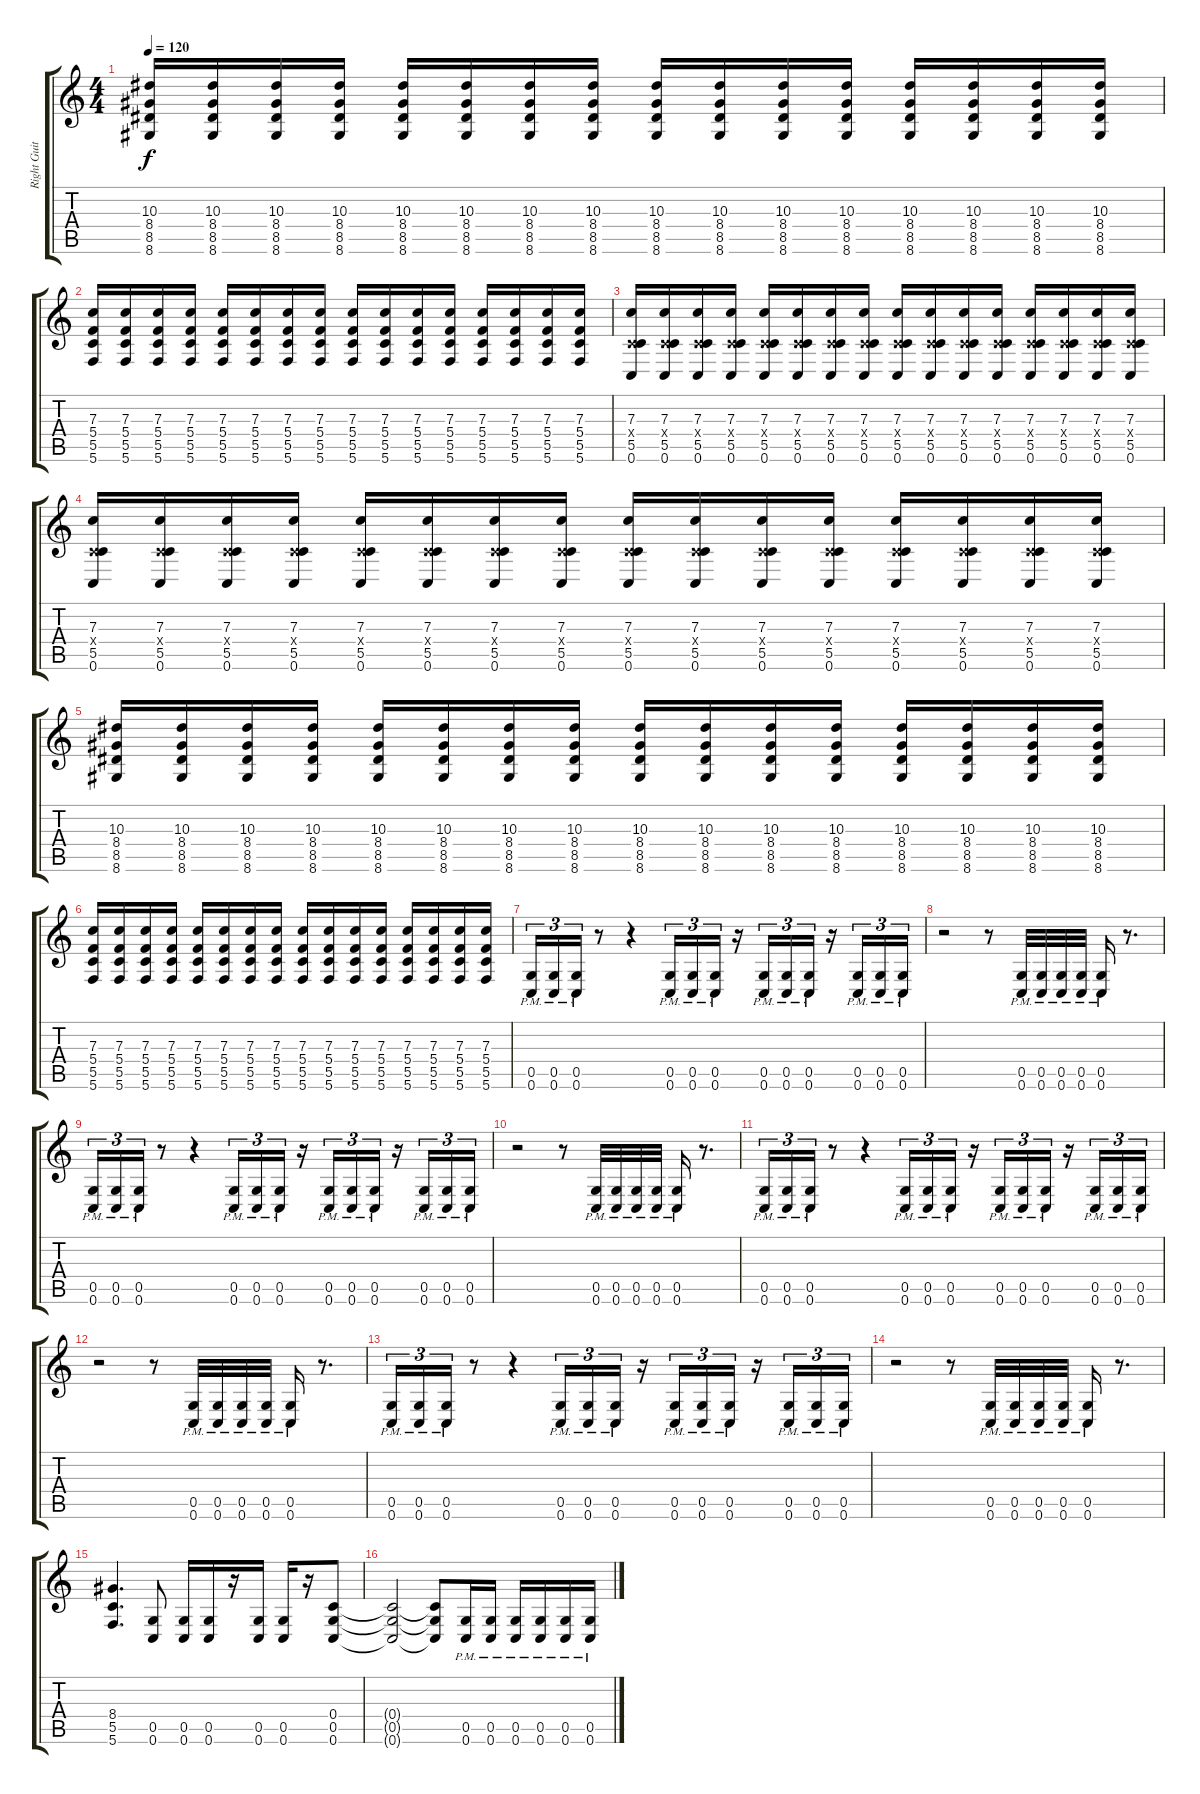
\track ("Right Guitar" "Right Guit") {instrument distortionguitar}
\staff {score tabs}
\tuning (D4 A3 F3 C3 G2 C2) {hide}
\ts (4 4)
\tempo 120
\clef g2
\ks c
(10.3 8.4 8.5 8.6).16{dy f} (10.3 8.4 8.5 8.6).16 (10.3 8.4 8.5 8.6).16 (10.3 8.4 8.5 8.6).16 (10.3 8.4 8.5 8.6).16 (10.3 8.4 8.5 8.6).16 (10.3 8.4 8.5 8.6).16 (10.3 8.4 8.5 8.6).16 (10.3 8.4 8.5 8.6).16 (10.3 8.4 8.5 8.6).16 (10.3 8.4 8.5 8.6).16 (10.3 8.4 8.5 8.6).16 (10.3 8.4 8.5 8.6).16 (10.3 8.4 8.5 8.6).16 (10.3 8.4 8.5 8.6).16 (10.3 8.4 8.5 8.6).16 |
(7.3 5.4 5.5 5.6).16 (7.3 5.4 5.5 5.6).16 (7.3 5.4 5.5 5.6).16 (7.3 5.4 5.5 5.6).16 (7.3 5.4 5.5 5.6).16 (7.3 5.4 5.5 5.6).16 (7.3 5.4 5.5 5.6).16 (7.3 5.4 5.5 5.6).16 (7.3 5.4 5.5 5.6).16 (7.3 5.4 5.5 5.6).16 (7.3 5.4 5.5 5.6).16 (7.3 5.4 5.5 5.6).16 (7.3 5.4 5.5 5.6).16 (7.3 5.4 5.5 5.6).16 (7.3 5.4 5.5 5.6).16 (7.3 5.4 5.5 5.6).16 |
(7.3 0.4{x} 5.5 0.6).16 (7.3 0.4{x} 5.5 0.6).16 (7.3 0.4{x} 5.5 0.6).16 (7.3 0.4{x} 5.5 0.6).16 (7.3 0.4{x} 5.5 0.6).16 (7.3 0.4{x} 5.5 0.6).16 (7.3 0.4{x} 5.5 0.6).16 (7.3 0.4{x} 5.5 0.6).16 (7.3 0.4{x} 5.5 0.6).16 (7.3 0.4{x} 5.5 0.6).16 (7.3 0.4{x} 5.5 0.6).16 (7.3 0.4{x} 5.5 0.6).16 (7.3 0.4{x} 5.5 0.6).16 (7.3 0.4{x} 5.5 0.6).16 (7.3 0.4{x} 5.5 0.6).16 (7.3 0.4{x} 5.5 0.6).16 |
(7.3 0.4{x} 5.5 0.6).16 (7.3 0.4{x} 5.5 0.6).16 (7.3 0.4{x} 5.5 0.6).16 (7.3 0.4{x} 5.5 0.6).16 (7.3 0.4{x} 5.5 0.6).16 (7.3 0.4{x} 5.5 0.6).16 (7.3 0.4{x} 5.5 0.6).16 (7.3 0.4{x} 5.5 0.6).16 (7.3 0.4{x} 5.5 0.6).16 (7.3 0.4{x} 5.5 0.6).16 (7.3 0.4{x} 5.5 0.6).16 (7.3 0.4{x} 5.5 0.6).16 (7.3 0.4{x} 5.5 0.6).16 (7.3 0.4{x} 5.5 0.6).16 (7.3 0.4{x} 5.5 0.6).16 (7.3 0.4{x} 5.5 0.6).16 |
(10.3 8.4 8.5 8.6).16 (10.3 8.4 8.5 8.6).16 (10.3 8.4 8.5 8.6).16 (10.3 8.4 8.5 8.6).16 (10.3 8.4 8.5 8.6).16 (10.3 8.4 8.5 8.6).16 (10.3 8.4 8.5 8.6).16 (10.3 8.4 8.5 8.6).16 (10.3 8.4 8.5 8.6).16 (10.3 8.4 8.5 8.6).16 (10.3 8.4 8.5 8.6).16 (10.3 8.4 8.5 8.6).16 (10.3 8.4 8.5 8.6).16 (10.3 8.4 8.5 8.6).16 (10.3 8.4 8.5 8.6).16 (10.3 8.4 8.5 8.6).16 |
(7.3 5.4 5.5 5.6).16 (7.3 5.4 5.5 5.6).16 (7.3 5.4 5.5 5.6).16 (7.3 5.4 5.5 5.6).16 (7.3 5.4 5.5 5.6).16 (7.3 5.4 5.5 5.6).16 (7.3 5.4 5.5 5.6).16 (7.3 5.4 5.5 5.6).16 (7.3 5.4 5.5 5.6).16 (7.3 5.4 5.5 5.6).16 (7.3 5.4 5.5 5.6).16 (7.3 5.4 5.5 5.6).16 (7.3 5.4 5.5 5.6).16 (7.3 5.4 5.5 5.6).16 (7.3 5.4 5.5 5.6).16 (7.3 5.4 5.5 5.6).16 |
(0.5{pm} 0.6{pm}).16{tu (3 2)} (0.5{pm} 0.6{pm}).16{tu (3 2)} (0.5{pm} 0.6{pm}).16{tu (3 2)} r.8 r.4 (0.5{pm} 0.6{pm}).16{tu (3 2)} (0.5{pm} 0.6{pm}).16{tu (3 2)} (0.5{pm} 0.6{pm}).16{tu (3 2)} r.16 (0.5{pm} 0.6{pm}).16{tu (3 2)} (0.5{pm} 0.6{pm}).16{tu (3 2)} (0.5{pm} 0.6{pm}).16{tu (3 2)} r.16 (0.5{pm} 0.6{pm}).16{tu (3 2)} (0.5{pm} 0.6{pm}).16{tu (3 2)} (0.5{pm} 0.6{pm}).16{tu (3 2)} |
r.2 r.8 (0.5{pm} 0.6{pm}).32 (0.5{pm} 0.6{pm}).32 (0.5{pm} 0.6{pm}).32 (0.5{pm} 0.6{pm}).32 (0.5{pm} 0.6{pm}).16 r.8{d} |
(0.5{pm} 0.6{pm}).16{tu (3 2)} (0.5{pm} 0.6{pm}).16{tu (3 2)} (0.5{pm} 0.6{pm}).16{tu (3 2)} r.8 r.4 (0.5{pm} 0.6{pm}).16{tu (3 2)} (0.5{pm} 0.6{pm}).16{tu (3 2)} (0.5{pm} 0.6{pm}).16{tu (3 2)} r.16 (0.5{pm} 0.6{pm}).16{tu (3 2)} (0.5{pm} 0.6{pm}).16{tu (3 2)} (0.5{pm} 0.6{pm}).16{tu (3 2)} r.16 (0.5{pm} 0.6{pm}).16{tu (3 2)} (0.5{pm} 0.6{pm}).16{tu (3 2)} (0.5{pm} 0.6{pm}).16{tu (3 2)} |
r.2 r.8 (0.5{pm} 0.6{pm}).32 (0.5{pm} 0.6{pm}).32 (0.5{pm} 0.6{pm}).32 (0.5{pm} 0.6{pm}).32 (0.5{pm} 0.6{pm}).16 r.8{d} |
(0.5{pm} 0.6{pm}).16{tu (3 2)} (0.5{pm} 0.6{pm}).16{tu (3 2)} (0.5{pm} 0.6{pm}).16{tu (3 2)} r.8 r.4 (0.5{pm} 0.6{pm}).16{tu (3 2)} (0.5{pm} 0.6{pm}).16{tu (3 2)} (0.5{pm} 0.6{pm}).16{tu (3 2)} r.16 (0.5{pm} 0.6{pm}).16{tu (3 2)} (0.5{pm} 0.6{pm}).16{tu (3 2)} (0.5{pm} 0.6{pm}).16{tu (3 2)} r.16 (0.5{pm} 0.6{pm}).16{tu (3 2)} (0.5{pm} 0.6{pm}).16{tu (3 2)} (0.5{pm} 0.6{pm}).16{tu (3 2)} |
r.2 r.8 (0.5{pm} 0.6{pm}).32 (0.5{pm} 0.6{pm}).32 (0.5{pm} 0.6{pm}).32 (0.5{pm} 0.6{pm}).32 (0.5{pm} 0.6{pm}).16 r.8{d} |
(0.5{pm} 0.6{pm}).16{tu (3 2)} (0.5{pm} 0.6{pm}).16{tu (3 2)} (0.5{pm} 0.6{pm}).16{tu (3 2)} r.8 r.4 (0.5{pm} 0.6{pm}).16{tu (3 2)} (0.5{pm} 0.6{pm}).16{tu (3 2)} (0.5{pm} 0.6{pm}).16{tu (3 2)} r.16 (0.5{pm} 0.6{pm}).16{tu (3 2)} (0.5{pm} 0.6{pm}).16{tu (3 2)} (0.5{pm} 0.6{pm}).16{tu (3 2)} r.16 (0.5{pm} 0.6{pm}).16{tu (3 2)} (0.5{pm} 0.6{pm}).16{tu (3 2)} (0.5{pm} 0.6{pm}).16{tu (3 2)} |
r.2 r.8 (0.5{pm} 0.6{pm}).32 (0.5{pm} 0.6{pm}).32 (0.5{pm} 0.6{pm}).32 (0.5{pm} 0.6{pm}).32 (0.5{pm} 0.6{pm}).16 r.8{d} |
(8.4 5.5 5.6).4{d} (0.5 0.6).8 (0.5 0.6).16 (0.5 0.6).16 r.16 (0.5 0.6).16 (0.5 0.6).16 r.16 (0.4 0.5 0.6).8 |
(0.4{t} 0.5{t} 0.6{t}).2 (0.4{t} 0.5{t} 0.6{t}).8 (0.5{pm} 0.6{pm}).16 (0.5{pm} 0.6{pm}).16 (0.5{pm} 0.6{pm}).16 (0.5{pm} 0.6{pm}).16 (0.5{pm} 0.6{pm}).16 (0.5{pm} 0.6{pm}).16
